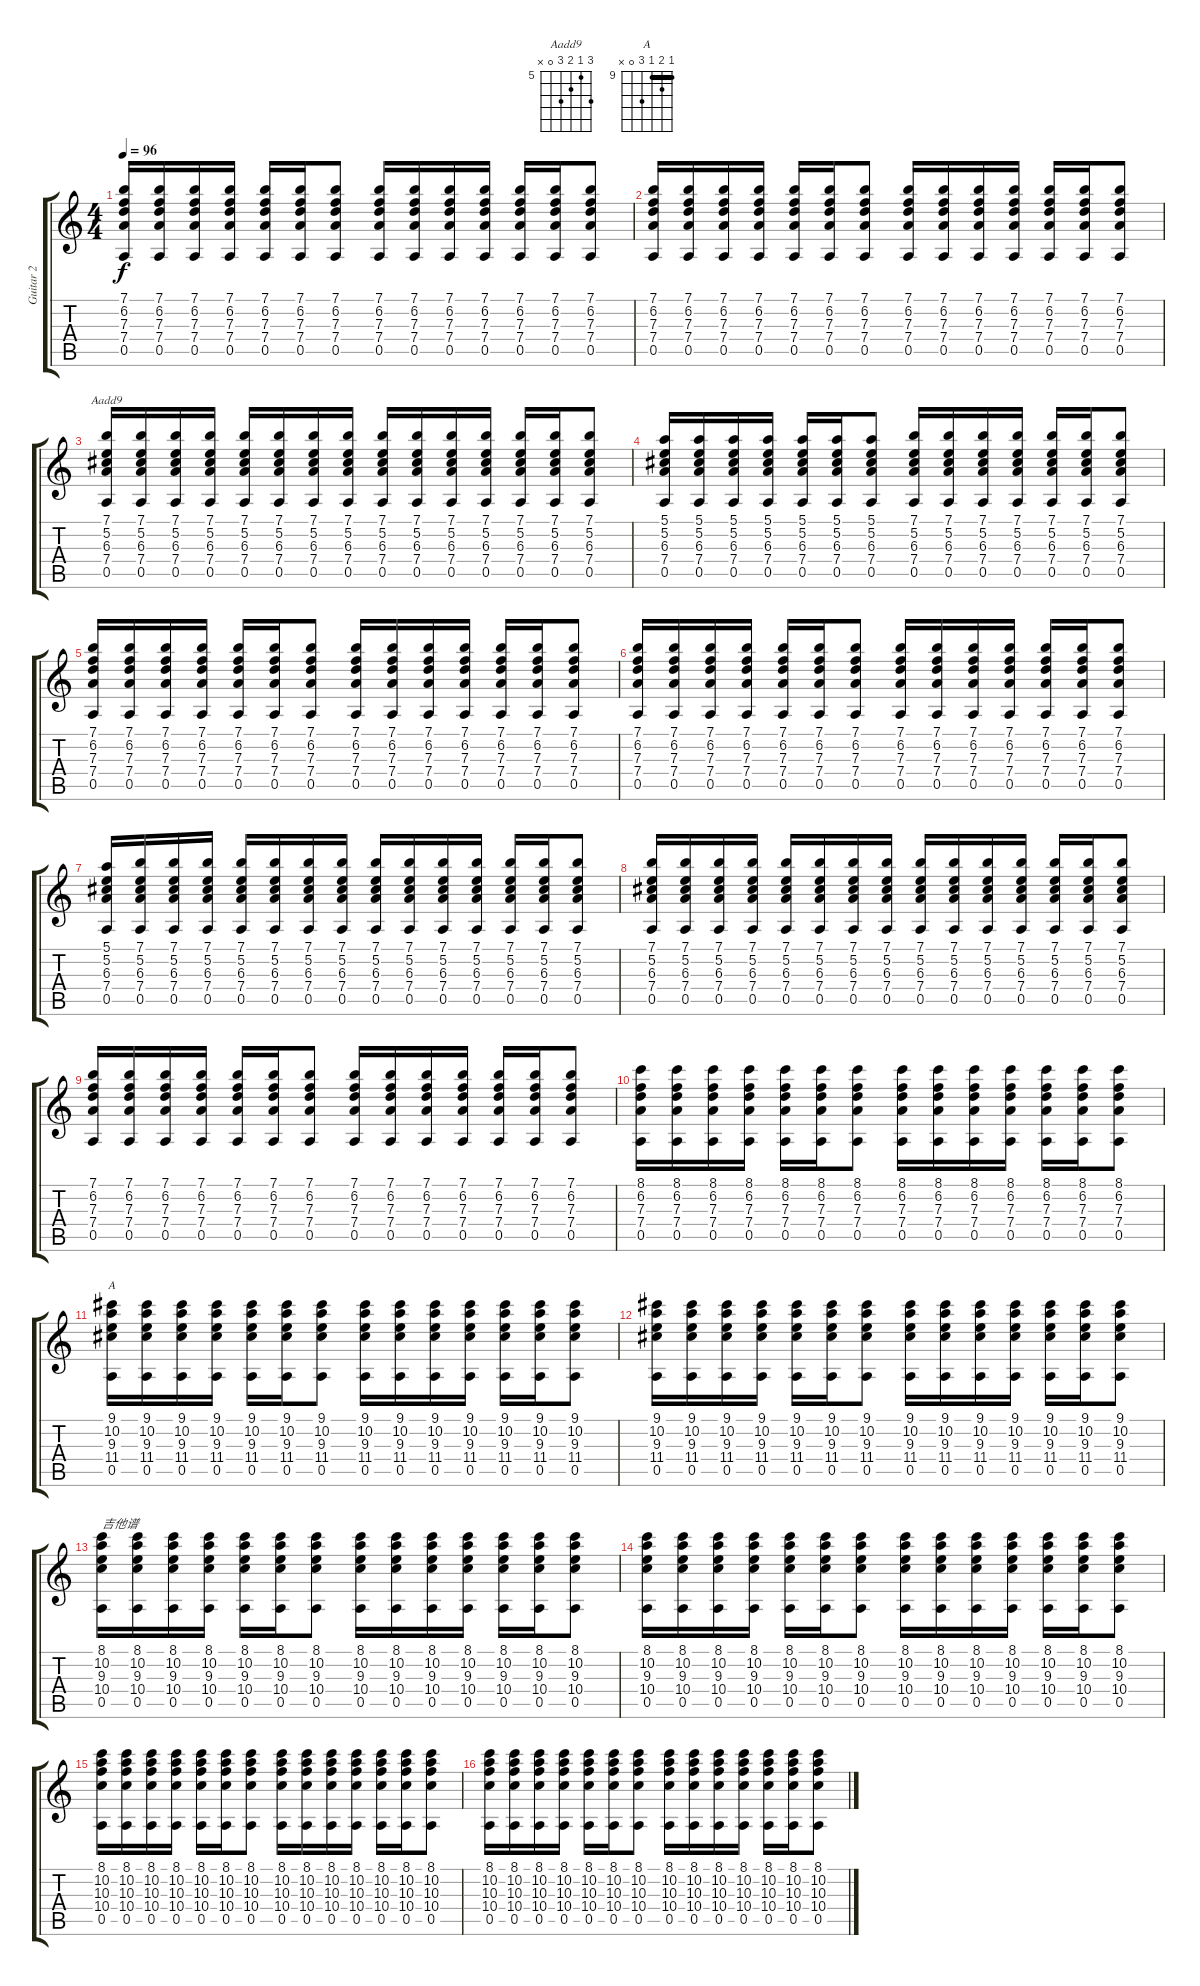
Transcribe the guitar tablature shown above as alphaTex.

\track ("Guitar 2" "Guitar 2") {instrument distortionguitar}
\staff {score tabs}
\tuning (E4 B3 G3 D3 A2 E2) {hide}
\chord ("Aadd9" 7 5 6 7 0 x) {firstfret 5}
\chord ("A" 9 10 9 11 0 x) {firstfret 9 barre 9}
\ts (4 4)
\tempo 96
\clef g2
\ks c
(7.1 6.2 7.3 7.4 0.5).16{dy f} (7.1 6.2 7.3 7.4 0.5).16 (7.1 6.2 7.3 7.4 0.5).16 (7.1 6.2 7.3 7.4 0.5).16 (7.1 6.2 7.3 7.4 0.5).16 (7.1 6.2 7.3 7.4 0.5).16 (7.1 6.2 7.3 7.4 0.5).8 (7.1 6.2 7.3 7.4 0.5).16 (7.1 6.2 7.3 7.4 0.5).16 (7.1 6.2 7.3 7.4 0.5).16 (7.1 6.2 7.3 7.4 0.5).16 (7.1 6.2 7.3 7.4 0.5).16 (7.1 6.2 7.3 7.4 0.5).16 (7.1 6.2 7.3 7.4 0.5).8 |
(7.1 6.2 7.3 7.4 0.5).16 (7.1 6.2 7.3 7.4 0.5).16 (7.1 6.2 7.3 7.4 0.5).16 (7.1 6.2 7.3 7.4 0.5).16 (7.1 6.2 7.3 7.4 0.5).16 (7.1 6.2 7.3 7.4 0.5).16 (7.1 6.2 7.3 7.4 0.5).8 (7.1 6.2 7.3 7.4 0.5).16 (7.1 6.2 7.3 7.4 0.5).16 (7.1 6.2 7.3 7.4 0.5).16 (7.1 6.2 7.3 7.4 0.5).16 (7.1 6.2 7.3 7.4 0.5).16 (7.1 6.2 7.3 7.4 0.5).16 (7.1 6.2 7.3 7.4 0.5).8 |
(7.1 5.2 6.3 7.4 0.5).16{ch "Aadd9"} (7.1 5.2 6.3 7.4 0.5).16 (7.1 5.2 6.3 7.4 0.5).16 (7.1 5.2 6.3 7.4 0.5).16 (7.1 5.2 6.3 7.4 0.5).16 (7.1 5.2 6.3 7.4 0.5).16 (7.1 5.2 6.3 7.4 0.5).16 (7.1 5.2 6.3 7.4 0.5).16 (7.1 5.2 6.3 7.4 0.5).16 (7.1 5.2 6.3 7.4 0.5).16 (7.1 5.2 6.3 7.4 0.5).16 (7.1 5.2 6.3 7.4 0.5).16 (7.1 5.2 6.3 7.4 0.5).16 (7.1 5.2 6.3 7.4 0.5).16 (7.1 5.2 6.3 7.4 0.5).8 |
(5.1 5.2 6.3 7.4 0.5).16 (5.1 5.2 6.3 7.4 0.5).16 (5.1 5.2 6.3 7.4 0.5).16 (5.1 5.2 6.3 7.4 0.5).16 (5.1 5.2 6.3 7.4 0.5).16 (5.1 5.2 6.3 7.4 0.5).16 (5.1 5.2 6.3 7.4 0.5).8 (7.1 5.2 6.3 7.4 0.5).16 (7.1 5.2 6.3 7.4 0.5).16 (7.1 5.2 6.3 7.4 0.5).16 (7.1 5.2 6.3 7.4 0.5).16 (7.1 5.2 6.3 7.4 0.5).16 (7.1 5.2 6.3 7.4 0.5).16 (7.1 5.2 6.3 7.4 0.5).8 |
(7.1 6.2 7.3 7.4 0.5).16 (7.1 6.2 7.3 7.4 0.5).16 (7.1 6.2 7.3 7.4 0.5).16 (7.1 6.2 7.3 7.4 0.5).16 (7.1 6.2 7.3 7.4 0.5).16 (7.1 6.2 7.3 7.4 0.5).16 (7.1 6.2 7.3 7.4 0.5).8 (7.1 6.2 7.3 7.4 0.5).16 (7.1 6.2 7.3 7.4 0.5).16 (7.1 6.2 7.3 7.4 0.5).16 (7.1 6.2 7.3 7.4 0.5).16 (7.1 6.2 7.3 7.4 0.5).16 (7.1 6.2 7.3 7.4 0.5).16 (7.1 6.2 7.3 7.4 0.5).8 |
(7.1 6.2 7.3 7.4 0.5).16 (7.1 6.2 7.3 7.4 0.5).16 (7.1 6.2 7.3 7.4 0.5).16 (7.1 6.2 7.3 7.4 0.5).16 (7.1 6.2 7.3 7.4 0.5).16 (7.1 6.2 7.3 7.4 0.5).16 (7.1 6.2 7.3 7.4 0.5).8 (7.1 6.2 7.3 7.4 0.5).16 (7.1 6.2 7.3 7.4 0.5).16 (7.1 6.2 7.3 7.4 0.5).16 (7.1 6.2 7.3 7.4 0.5).16 (7.1 6.2 7.3 7.4 0.5).16 (7.1 6.2 7.3 7.4 0.5).16 (7.1 6.2 7.3 7.4 0.5).8 |
(5.1 5.2 6.3 7.4 0.5).16 (7.1 5.2 6.3 7.4 0.5).16 (7.1 5.2 6.3 7.4 0.5).16 (7.1 5.2 6.3 7.4 0.5).16 (7.1 5.2 6.3 7.4 0.5).16 (7.1 5.2 6.3 7.4 0.5).16 (7.1 5.2 6.3 7.4 0.5).16 (7.1 5.2 6.3 7.4 0.5).16 (7.1 5.2 6.3 7.4 0.5).16 (7.1 5.2 6.3 7.4 0.5).16 (7.1 5.2 6.3 7.4 0.5).16 (7.1 5.2 6.3 7.4 0.5).16 (7.1 5.2 6.3 7.4 0.5).16 (7.1 5.2 6.3 7.4 0.5).16 (7.1 5.2 6.3 7.4 0.5).8 |
(7.1 5.2 6.3 7.4 0.5).16 (7.1 5.2 6.3 7.4 0.5).16 (7.1 5.2 6.3 7.4 0.5).16 (7.1 5.2 6.3 7.4 0.5).16 (7.1 5.2 6.3 7.4 0.5).16 (7.1 5.2 6.3 7.4 0.5).16 (7.1 5.2 6.3 7.4 0.5).16 (7.1 5.2 6.3 7.4 0.5).16 (7.1 5.2 6.3 7.4 0.5).16 (7.1 5.2 6.3 7.4 0.5).16 (7.1 5.2 6.3 7.4 0.5).16 (7.1 5.2 6.3 7.4 0.5).16 (7.1 5.2 6.3 7.4 0.5).16 (7.1 5.2 6.3 7.4 0.5).16 (7.1 5.2 6.3 7.4 0.5).8 |
(7.1 6.2 7.3 7.4 0.5).16 (7.1 6.2 7.3 7.4 0.5).16 (7.1 6.2 7.3 7.4 0.5).16 (7.1 6.2 7.3 7.4 0.5).16 (7.1 6.2 7.3 7.4 0.5).16 (7.1 6.2 7.3 7.4 0.5).16 (7.1 6.2 7.3 7.4 0.5).8 (7.1 6.2 7.3 7.4 0.5).16 (7.1 6.2 7.3 7.4 0.5).16 (7.1 6.2 7.3 7.4 0.5).16 (7.1 6.2 7.3 7.4 0.5).16 (7.1 6.2 7.3 7.4 0.5).16 (7.1 6.2 7.3 7.4 0.5).16 (7.1 6.2 7.3 7.4 0.5).8 |
(8.1 6.2 7.3 7.4 0.5).16 (8.1 6.2 7.3 7.4 0.5).16 (8.1 6.2 7.3 7.4 0.5).16 (8.1 6.2 7.3 7.4 0.5).16 (8.1 6.2 7.3 7.4 0.5).16 (8.1 6.2 7.3 7.4 0.5).16 (8.1 6.2 7.3 7.4 0.5).8 (8.1 6.2 7.3 7.4 0.5).16 (8.1 6.2 7.3 7.4 0.5).16 (8.1 6.2 7.3 7.4 0.5).16 (8.1 6.2 7.3 7.4 0.5).16 (8.1 6.2 7.3 7.4 0.5).16 (8.1 6.2 7.3 7.4 0.5).16 (8.1 6.2 7.3 7.4 0.5).8 |
(9.1 10.2 9.3 11.4 0.5).16{ch "A"} (9.1 10.2 9.3 11.4 0.5).16 (9.1 10.2 9.3 11.4 0.5).16 (9.1 10.2 9.3 11.4 0.5).16 (9.1 10.2 9.3 11.4 0.5).16 (9.1 10.2 9.3 11.4 0.5).16 (9.1 10.2 9.3 11.4 0.5).8 (9.1 10.2 9.3 11.4 0.5).16 (9.1 10.2 9.3 11.4 0.5).16 (9.1 10.2 9.3 11.4 0.5).16 (9.1 10.2 9.3 11.4 0.5).16 (9.1 10.2 9.3 11.4 0.5).16 (9.1 10.2 9.3 11.4 0.5).16 (9.1 10.2 9.3 11.4 0.5).8 |
(9.1 10.2 9.3 11.4 0.5).16 (9.1 10.2 9.3 11.4 0.5).16 (9.1 10.2 9.3 11.4 0.5).16 (9.1 10.2 9.3 11.4 0.5).16 (9.1 10.2 9.3 11.4 0.5).16 (9.1 10.2 9.3 11.4 0.5).16 (9.1 10.2 9.3 11.4 0.5).8 (9.1 10.2 9.3 11.4 0.5).16 (9.1 10.2 9.3 11.4 0.5).16 (9.1 10.2 9.3 11.4 0.5).16 (9.1 10.2 9.3 11.4 0.5).16 (9.1 10.2 9.3 11.4 0.5).16 (9.1 10.2 9.3 11.4 0.5).16 (9.1 10.2 9.3 11.4 0.5).8 |
(8.1 10.2 9.3 10.4 0.5).16{txt "吉他谱"} (8.1 10.2 9.3 10.4 0.5).16 (8.1 10.2 9.3 10.4 0.5).16 (8.1 10.2 9.3 10.4 0.5).16 (8.1 10.2 9.3 10.4 0.5).16 (8.1 10.2 9.3 10.4 0.5).16 (8.1 10.2 9.3 10.4 0.5).8 (8.1 10.2 9.3 10.4 0.5).16 (8.1 10.2 9.3 10.4 0.5).16 (8.1 10.2 9.3 10.4 0.5).16 (8.1 10.2 9.3 10.4 0.5).16 (8.1 10.2 9.3 10.4 0.5).16 (8.1 10.2 9.3 10.4 0.5).16 (8.1 10.2 9.3 10.4 0.5).8 |
(8.1 10.2 9.3 10.4 0.5).16 (8.1 10.2 9.3 10.4 0.5).16 (8.1 10.2 9.3 10.4 0.5).16 (8.1 10.2 9.3 10.4 0.5).16 (8.1 10.2 9.3 10.4 0.5).16 (8.1 10.2 9.3 10.4 0.5).16 (8.1 10.2 9.3 10.4 0.5).8 (8.1 10.2 9.3 10.4 0.5).16 (8.1 10.2 9.3 10.4 0.5).16 (8.1 10.2 9.3 10.4 0.5).16 (8.1 10.2 9.3 10.4 0.5).16 (8.1 10.2 9.3 10.4 0.5).16 (8.1 10.2 9.3 10.4 0.5).16 (8.1 10.2 9.3 10.4 0.5).8 |
(8.1 10.2 10.3 10.4 0.5).16 (8.1 10.2 10.3 10.4 0.5).16 (8.1 10.2 10.3 10.4 0.5).16 (8.1 10.2 10.3 10.4 0.5).16 (8.1 10.2 10.3 10.4 0.5).16 (8.1 10.2 10.3 10.4 0.5).16 (8.1 10.2 10.3 10.4 0.5).8 (8.1 10.2 10.3 10.4 0.5).16 (8.1 10.2 10.3 10.4 0.5).16 (8.1 10.2 10.3 10.4 0.5).16 (8.1 10.2 10.3 10.4 0.5).16 (8.1 10.2 10.3 10.4 0.5).16 (8.1 10.2 10.3 10.4 0.5).16 (8.1 10.2 10.3 10.4 0.5).8 |
(8.1 10.2 10.3 10.4 0.5).16 (8.1 10.2 10.3 10.4 0.5).16 (8.1 10.2 10.3 10.4 0.5).16 (8.1 10.2 10.3 10.4 0.5).16 (8.1 10.2 10.3 10.4 0.5).16 (8.1 10.2 10.3 10.4 0.5).16 (8.1 10.2 10.3 10.4 0.5).8 (8.1 10.2 10.3 10.4 0.5).16 (8.1 10.2 10.3 10.4 0.5).16 (8.1 10.2 10.3 10.4 0.5).16 (8.1 10.2 10.3 10.4 0.5).16 (8.1 10.2 10.3 10.4 0.5).16 (8.1 10.2 10.3 10.4 0.5).16 (8.1 10.2 10.3 10.4 0.5).8
